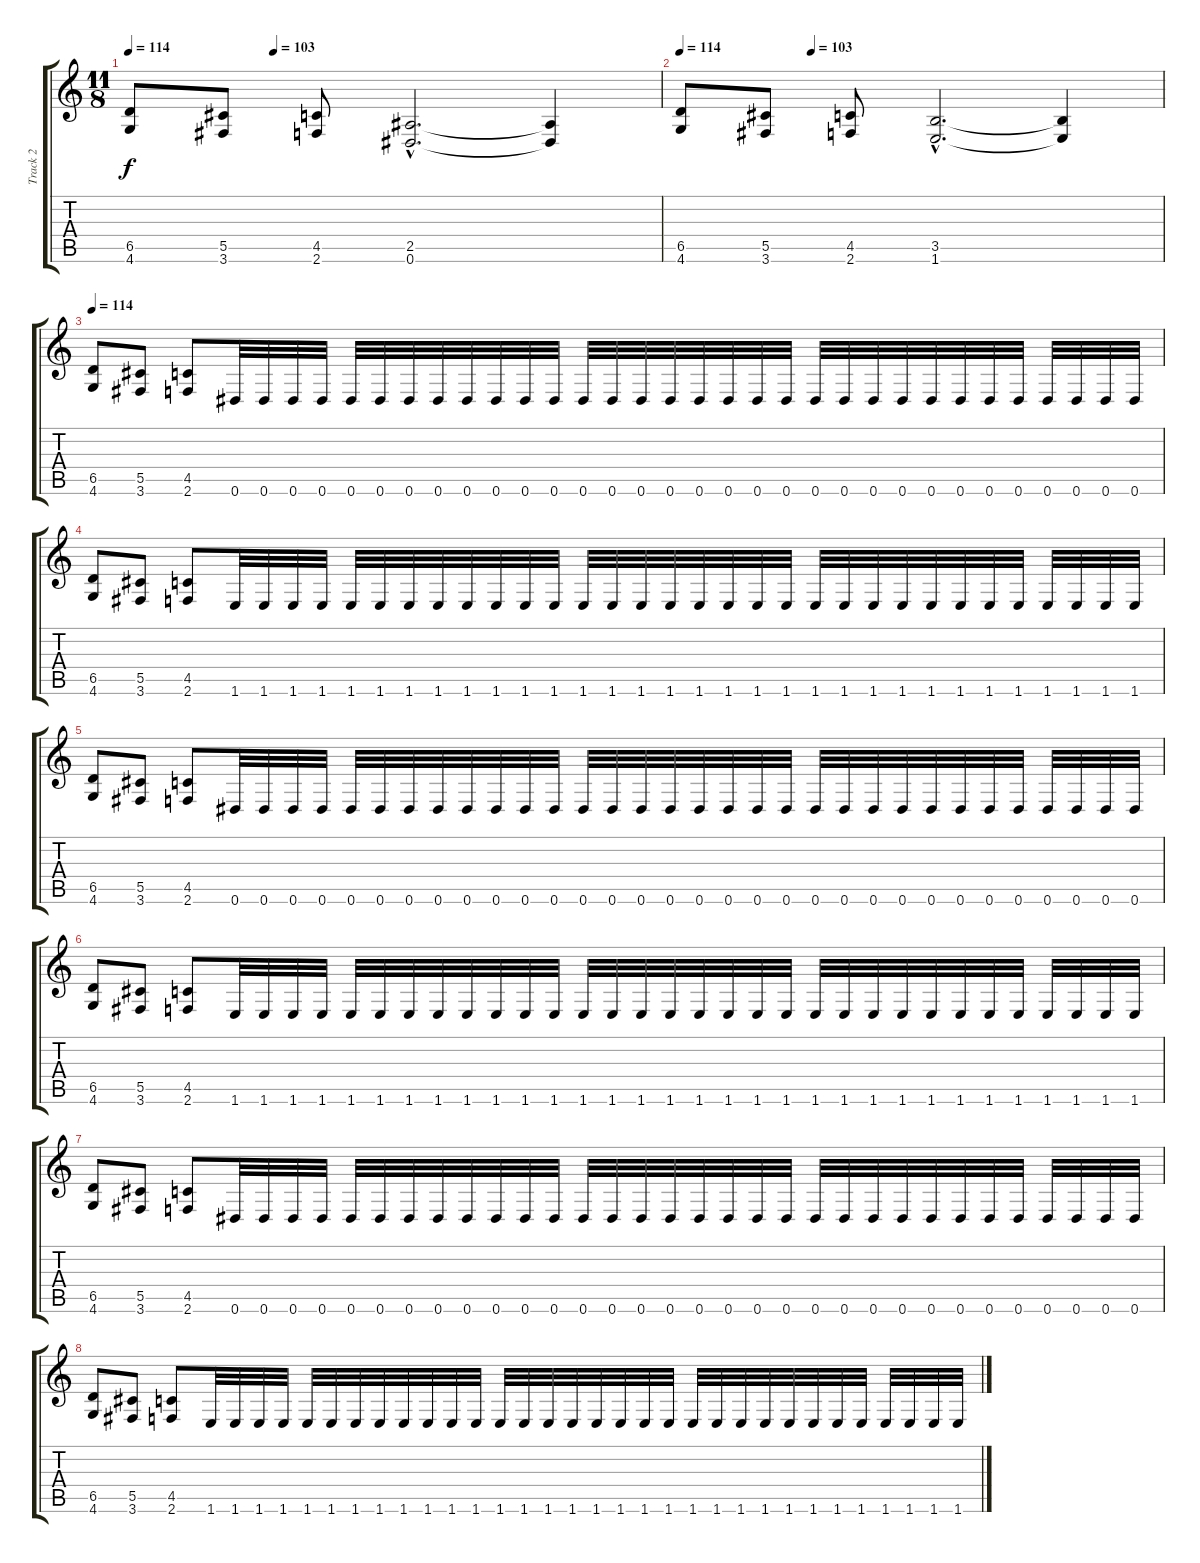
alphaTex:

\track ("Track 2" "Track 2") {instrument distortionguitar}
\staff {score tabs}
\tuning (Eb4 Bb3 Gb3 Db3 Ab2 Eb2) {hide}
\ts (11 8)
\tempo 114
\tempo (103 0.2727272727272727)
\clef g2
\ks c
(6.5 4.6).8{dy f} (5.5 3.6).8 (4.5 2.6).8 (2.5{hac} 0.6{hac}).2{d} (2.5{t} 0.6{t}).4 |
\tempo 114
\tempo (103 0.2727272727272727)
(6.5 4.6).8 (5.5 3.6).8 (4.5 2.6).8 (3.5{hac} 1.6{hac}).2{d} (3.5{t} 1.6{t}).4 |
\tempo 114
(6.5 4.6).8 (5.5 3.6).8 (4.5 2.6).8 0.6.32 0.6.32 0.6.32 0.6.32 0.6.32 0.6.32 0.6.32 0.6.32 0.6.32 0.6.32 0.6.32 0.6.32 0.6.32 0.6.32 0.6.32 0.6.32 0.6.32 0.6.32 0.6.32 0.6.32 0.6.32 0.6.32 0.6.32 0.6.32 0.6.32 0.6.32 0.6.32 0.6.32 0.6.32 0.6.32 0.6.32 0.6.32 |
(6.5 4.6).8 (5.5 3.6).8 (4.5 2.6).8 1.6.32 1.6.32 1.6.32 1.6.32 1.6.32 1.6.32 1.6.32 1.6.32 1.6.32 1.6.32 1.6.32 1.6.32 1.6.32 1.6.32 1.6.32 1.6.32 1.6.32 1.6.32 1.6.32 1.6.32 1.6.32 1.6.32 1.6.32 1.6.32 1.6.32 1.6.32 1.6.32 1.6.32 1.6.32 1.6.32 1.6.32 1.6.32 |
(6.5 4.6).8 (5.5 3.6).8 (4.5 2.6).8 0.6.32 0.6.32 0.6.32 0.6.32 0.6.32 0.6.32 0.6.32 0.6.32 0.6.32 0.6.32 0.6.32 0.6.32 0.6.32 0.6.32 0.6.32 0.6.32 0.6.32 0.6.32 0.6.32 0.6.32 0.6.32 0.6.32 0.6.32 0.6.32 0.6.32 0.6.32 0.6.32 0.6.32 0.6.32 0.6.32 0.6.32 0.6.32 |
(6.5 4.6).8 (5.5 3.6).8 (4.5 2.6).8 1.6.32 1.6.32 1.6.32 1.6.32 1.6.32 1.6.32 1.6.32 1.6.32 1.6.32 1.6.32 1.6.32 1.6.32 1.6.32 1.6.32 1.6.32 1.6.32 1.6.32 1.6.32 1.6.32 1.6.32 1.6.32 1.6.32 1.6.32 1.6.32 1.6.32 1.6.32 1.6.32 1.6.32 1.6.32 1.6.32 1.6.32 1.6.32 |
(6.5 4.6).8 (5.5 3.6).8 (4.5 2.6).8 0.6.32 0.6.32 0.6.32 0.6.32 0.6.32 0.6.32 0.6.32 0.6.32 0.6.32 0.6.32 0.6.32 0.6.32 0.6.32 0.6.32 0.6.32 0.6.32 0.6.32 0.6.32 0.6.32 0.6.32 0.6.32 0.6.32 0.6.32 0.6.32 0.6.32 0.6.32 0.6.32 0.6.32 0.6.32 0.6.32 0.6.32 0.6.32 |
(6.5 4.6).8 (5.5 3.6).8 (4.5 2.6).8 1.6.32 1.6.32 1.6.32 1.6.32 1.6.32 1.6.32 1.6.32 1.6.32 1.6.32 1.6.32 1.6.32 1.6.32 1.6.32 1.6.32 1.6.32 1.6.32 1.6.32 1.6.32 1.6.32 1.6.32 1.6.32 1.6.32 1.6.32 1.6.32 1.6.32 1.6.32 1.6.32 1.6.32 1.6.32 1.6.32 1.6.32 1.6.32
